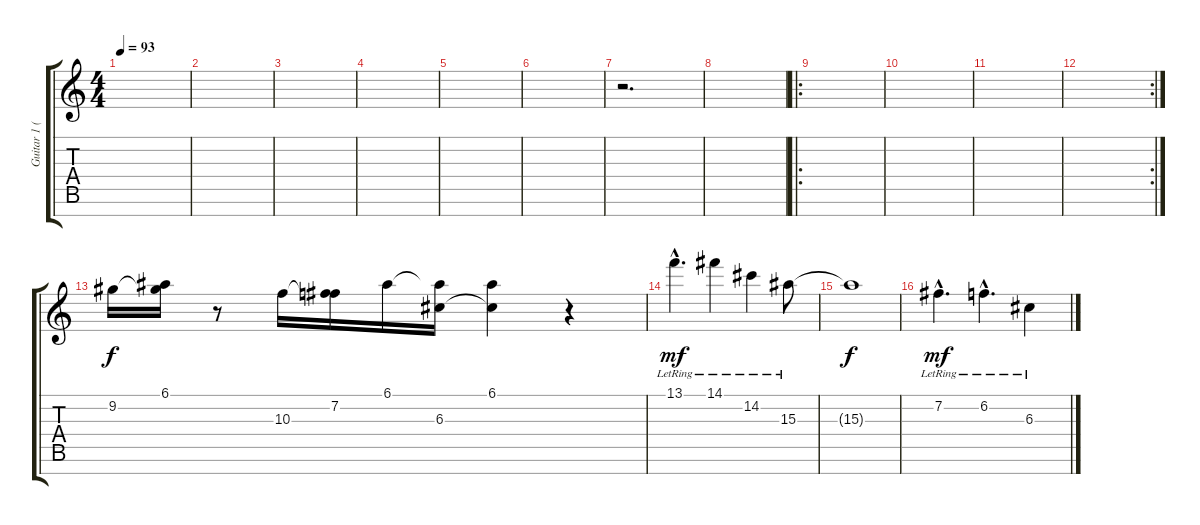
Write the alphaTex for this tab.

\track ("Guitar 1 (1st to 7th string)" "Guitar 1 (") {instrument distortionguitar}
\staff {score tabs}
\tuning (E4 B3 G3 D3 A2 E2 B1) {hide}
\ts (4 4)
\tempo 93
\clef g2
\ks c
|
|
|
|
|
|
r.2{d} |
|
\ro
|
|
|
\rc 2
|
9.2.16 (6.1 9.2{t}).16 r.8 10.3.16 (7.2 10.3{t}).16 6.1.16 (6.1{t} 6.3).16 (6.1 6.3{t}).4 r.4 |
13.1{hac lr}.4{d dy mf instrument electricguitarjazz} 14.1{lr}.4 14.2{lr}.4 15.3{lr}.8 |
15.3{t}.1{dy f} |
7.2{hac lr}.4{d dy mf} 6.2{hac lr}.4{d} 6.3{lr}.4
